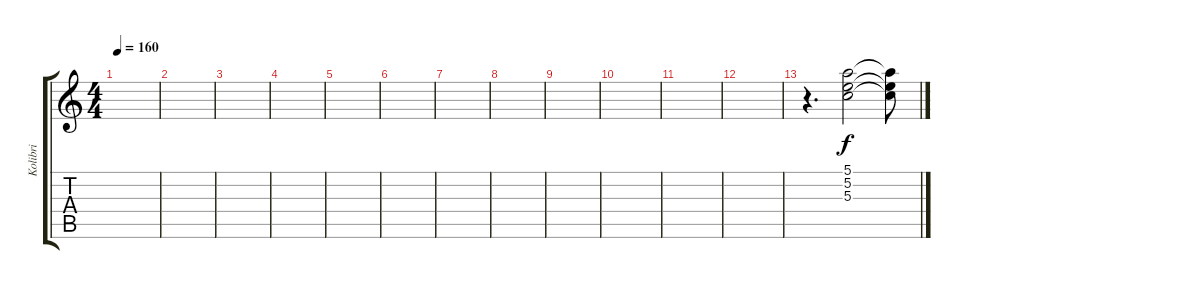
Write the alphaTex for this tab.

\track ("Kolibri" "Kolibri") {instrument acousticguitarsteel}
\staff {score tabs}
\tuning (E4 B3 G3 D3 A2 E2) {hide}
\ts (4 4)
\tempo 160
\clef g2
\ks c
|
|
|
|
|
|
|
|
|
|
|
|
r.4{d} (5.1 5.2 5.3).2 (5.1{t} 5.2{t} 5.3{t}).8
